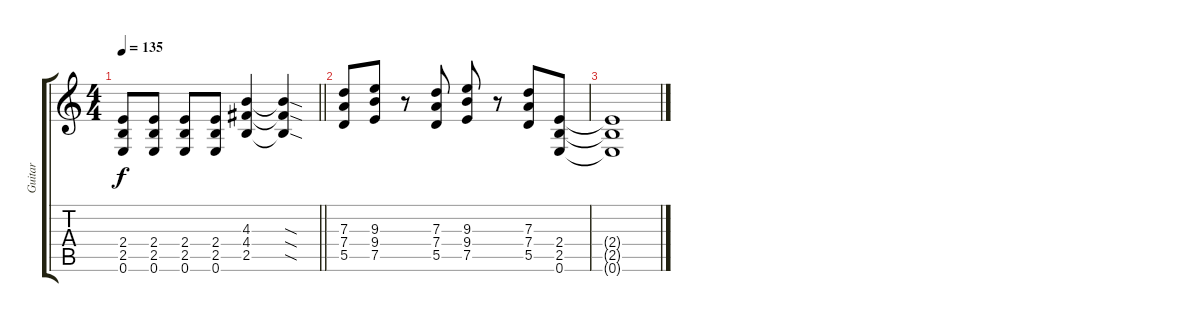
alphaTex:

\track ("Guitar" "Guitar") {instrument distortionguitar}
\staff {score tabs}
\tuning (E4 B3 G3 D3 A2 E2) {hide}
\ts (4 4)
\tempo 135
\clef g2
\barLineRight lightlight
\ks c
(2.4 2.5 0.6).8{dy f} (2.4 2.5 0.6).8 (2.4 2.5 0.6).8 (2.4 2.5 0.6).8 (4.3 4.4 2.5).4 (4.3{sod t} 4.4{sod t} 2.5{sod t}).4 |
\section ("" "")
(7.3 7.4 5.5).8 (9.3 9.4 7.5).8 r.8 (7.3 7.4 5.5).8 (9.3 9.4 7.5).8 r.8 (7.3 7.4 5.5).8 (2.4 2.5 0.6).8 |
(2.4{t} 2.5{t} 0.6{t}).1
